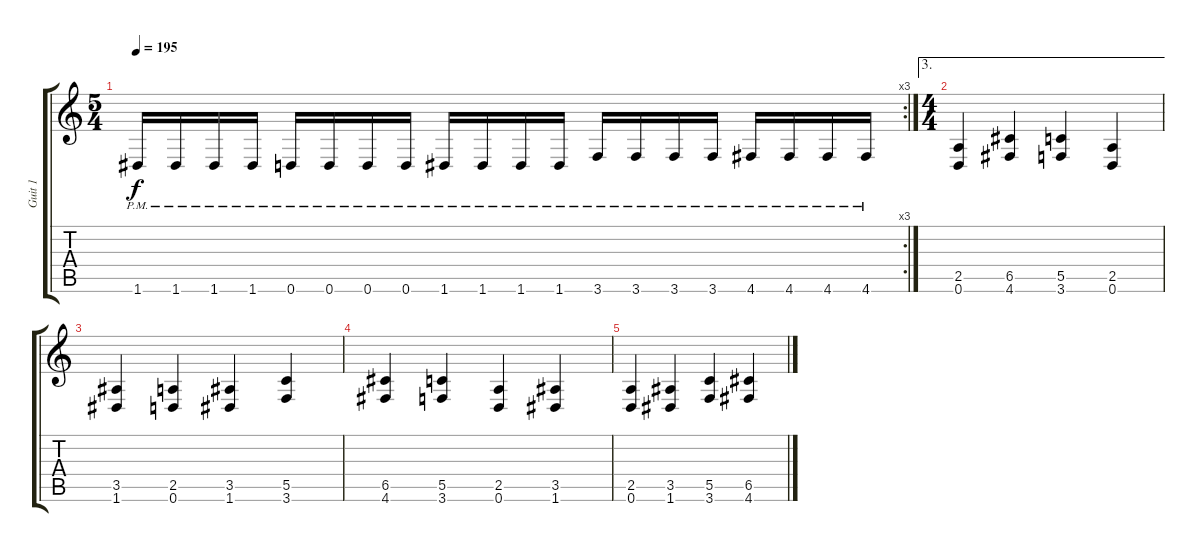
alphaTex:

\track ("Guit 1" "Guit 1") {instrument distortionguitar}
\staff {score tabs}
\tuning (D4 A3 F3 C3 G2 D2) {hide}
\rc 3
\ts (5 4)
\tempo 195
\clef g2
\ks c
1.6{pm}.16{dy f} 1.6{pm}.16 1.6{pm}.16 1.6{pm}.16 0.6{pm}.16 0.6{pm}.16 0.6{pm}.16 0.6{pm}.16 1.6{pm}.16 1.6{pm}.16 1.6{pm}.16 1.6{pm}.16 3.6{pm}.16 3.6{pm}.16 3.6{pm}.16 3.6{pm}.16 4.6{pm}.16 4.6{pm}.16 4.6{pm}.16 4.6{pm}.16 |
\ae 3
\ts (4 4)
(2.5 0.6).4 (6.5 4.6).4 (5.5 3.6).4 (2.5 0.6).4 |
(3.5 1.6).4 (2.5 0.6).4 (3.5 1.6).4 (5.5 3.6).4 |
(6.5 4.6).4 (5.5 3.6).4 (2.5 0.6).4 (3.5 1.6).4 |
(2.5 0.6).4 (3.5 1.6).4 (5.5 3.6).4 (6.5 4.6).4
